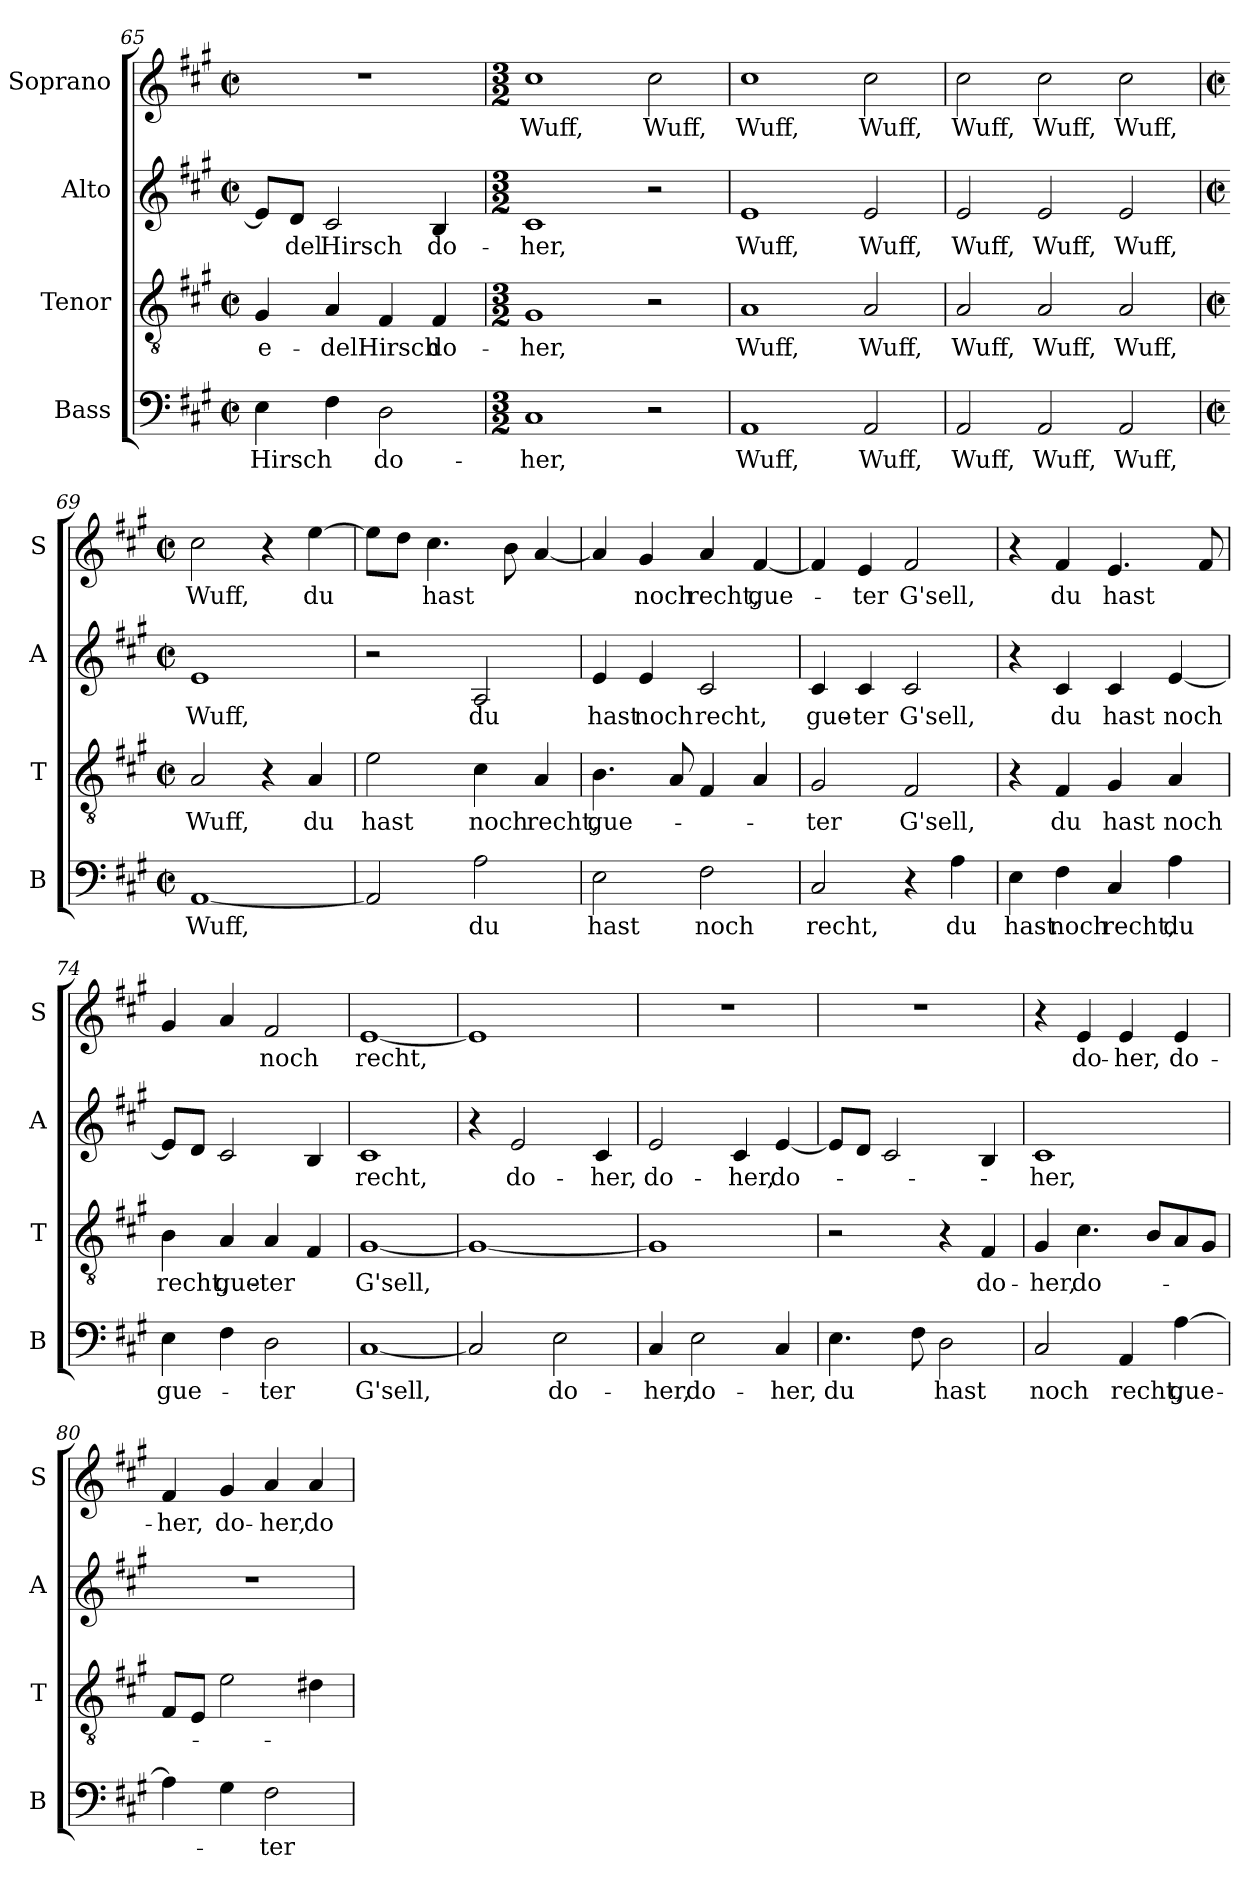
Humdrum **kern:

**kern	**text	**kern	**text	**kern	**text	**kern	**text
*part4	*part4	*part3	*part3	*part2	*part2	*part1	*part1
*staff4	*staff4	*staff3	*staff3	*staff2	*staff2	*staff1	*staff1
*I"Bass	*	*I"Tenor	*	*I"Alto	*	*I"Soprano	*
*I'B	*	*I'T	*	*I'A	*	*I'S	*
*clefF4	*	*clefGv2	*	*clefG2	*	*clefG2	*
*k[f#c#g#]	*	*k[f#c#g#]	*	*k[f#c#g#]	*	*k[f#c#g#]	*
*A:	*	*A:	*	*A:	*	*A:	*
*M2/2	*	*M2/2	*	*M2/2	*	*M2/2	*
*met(c|)	*	*met(c|)	*	*met(c|)	*	*met(c|)	*
=65	=65	=65	=65	=65	=65	=65	=65
4E\	Hirsch	4G#/	e-	8e/L]	.	1r	.
.	.	.	.	8d/J	-del	.	.
4F#\	.	4A/	-del	2c#/	Hirsch	.	.
2D\	do-	4F#/	Hirsch	.	.	.	.
.	.	4F#/	do-	4B/	do-	.	.
!!LO:LB:g=z
=66	=66	=66	=66	=66	=66	=66	=66
*M3/2	*	*M3/2	*	*M3/2	*	*M3/2	*
1C#	-her,	1G#	-her,	1c#	-her,	1cc#	Wuff,
2r	.	2r	.	2r	.	2cc#\	Wuff,
=67	=67	=67	=67	=67	=67	=67	=67
1AA	Wuff,	1A	Wuff,	1e	Wuff,	1cc#	Wuff,
2AA/	Wuff,	2A/	Wuff,	2e/	Wuff,	2cc#\	Wuff,
=68	=68	=68	=68	=68	=68	=68	=68
2AA/	Wuff,	2A/	Wuff,	2e/	Wuff,	2cc#\	Wuff,
2AA/	Wuff,	2A/	Wuff,	2e/	Wuff,	2cc#\	Wuff,
2AA/	Wuff,	2A/	Wuff,	2e/	Wuff,	2cc#\	Wuff,
=69	=69	=69	=69	=69	=69	=69	=69
*M2/2	*	*M2/2	*	*M2/2	*	*M2/2	*
*met(c|)	*	*met(c|)	*	*met(c|)	*	*met(c|)	*
[1AA	Wuff,	2A/	Wuff,	1e	Wuff,	2cc#\	Wuff,
.	.	4r	.	.	.	4r	.
.	.	4A/	du	.	.	[4ee\	du
=70	=70	=70	=70	=70	=70	=70	=70
2AA/]	.	2e\	hast	2r	.	8ee\L]	.
.	.	.	.	.	.	8dd\J	.
.	.	.	.	.	.	4.cc#\	hast
2A\	du	4c#\	noch	2A/	du	.	.
.	.	.	.	.	.	8b\	.
.	.	4A/	recht,	.	.	[4a/	.
!!LO:LB:g=z
=71	=71	=71	=71	=71	=71	=71	=71
2E\	hast	4.B\	gue-	4e/	hast	4a/]	.
.	.	.	.	4e/	noch	4g#/	noch
.	.	8A/	.	.	.	.	.
2F#\	noch	4F#/	.	2c#/	recht,	4a/	recht,
.	.	4A/	.	.	.	[4f#/	gue-
=72	=72	=72	=72	=72	=72	=72	=72
2C#/	recht,	2G#/	-ter	4c#/	gue-	4f#/]	.
.	.	.	.	4c#/	-ter	4e/	-ter
4r	.	2F#/	G'sell,	2c#/	G'sell,	2f#/	G'sell,
4A\	du	.	.	.	.	.	.
=73	=73	=73	=73	=73	=73	=73	=73
4E\	hast	4r	.	4r	.	4r	.
4F#\	noch	4F#/	du	4c#/	du	4f#/	du
4C#/	recht,	4G#/	hast	4c#/	hast	4.e/	hast
4A\	du	4A/	noch	[4e/	noch	.	.
.	.	.	.	.	.	8f#/	.
=74	=74	=74	=74	=74	=74	=74	=74
4E\	gue-	4B\	recht,	8e/L]	.	4g#/	.
.	.	.	.	8d/J	.	.	.
4F#\	.	4A/	gue-	2c#/	.	4a/	.
2D\	-ter	4A/	-ter	.	.	2f#/	noch
.	.	4F#/	.	4B/	.	.	.
=75	=75	=75	=75	=75	=75	=75	=75
[1C#	G'sell,	[1G#	G'sell,	1c#	recht,	[1e	recht,
!!LO:PB:g=z
=76	=76	=76	=76	=76	=76	=76	=76
2C#/]	.	1G#_	.	4r	.	1e]	.
.	.	.	.	2e/	do-	.	.
2E\	do-	.	.	.	.	.	.
.	.	.	.	4c#/	-her,	.	.
=77	=77	=77	=77	=77	=77	=77	=77
4C#/	-her,	1G#]	.	2e/	do-	1r	.
2E\	do-	.	.	.	.	.	.
.	.	.	.	4c#/	-her,	.	.
4C#/	-her,	.	.	[4e/	do-	.	.
=78	=78	=78	=78	=78	=78	=78	=78
4.E\	du	2r	.	8e/L]	.	1r	.
.	.	.	.	8d/J	.	.	.
.	.	.	.	2c#/	.	.	.
8F#\	.	.	.	.	.	.	.
2D\	hast	4r	.	.	.	.	.
.	.	4F#/	do-	4B/	.	.	.
=79	=79	=79	=79	=79	=79	=79	=79
2C#/	noch	4G#/	-her,	1c#	-her,	4r	.
.	.	4.c#\	do-	.	.	4e/	do-
4AA/	recht,	.	.	.	.	4e/	-her,
.	.	8B/L	.	.	.	.	.
[4A\	gue-	8A/	.	.	.	4e/	do-
.	.	8G#/J	.	.	.	.	.
=80	=80	=80	=80	=80	=80	=80	=80
4A\]	.	8F#/L	.	1r	.	4f#/	-her,
.	.	8E/J	.	.	.	.	.
4G#\	.	2e\	.	.	.	4g#/	do-
2F#\	-ter	.	.	.	.	4a/	-her,
.	.	4d#X\	.	.	.	4a/	do-
=	=	=	=	=	=	=	=
*-	*-	*-	*-	*-	*-	*-	*-
